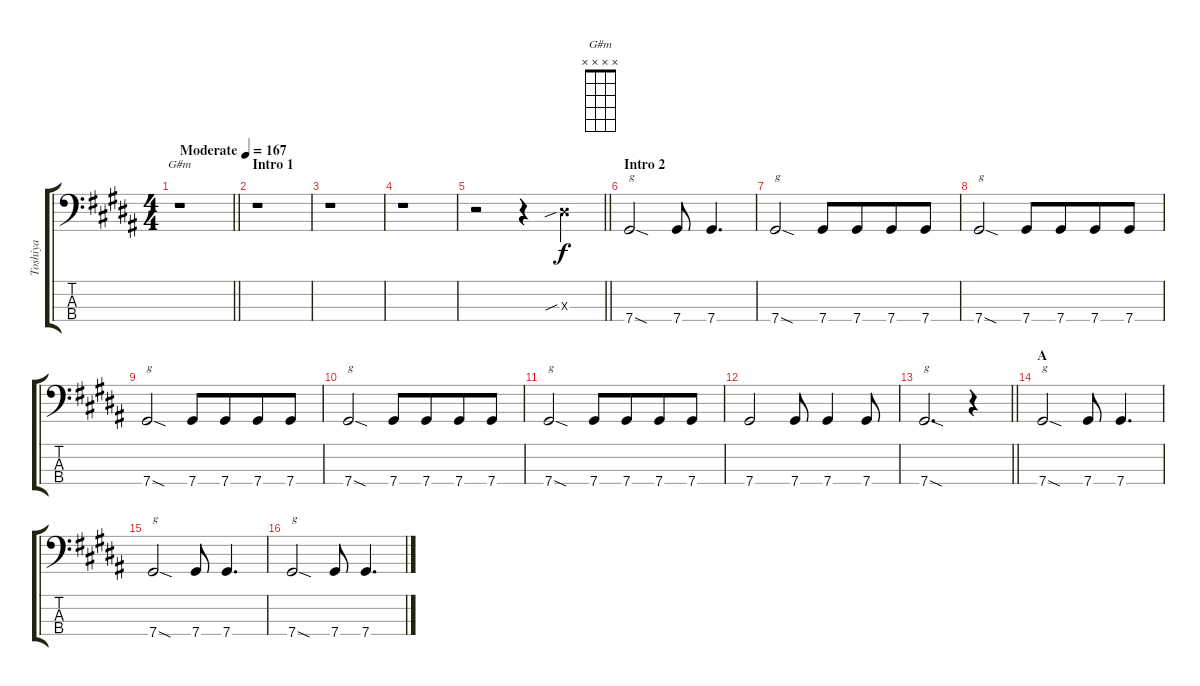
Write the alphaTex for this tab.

\track ("Toshiya" "Toshiya") {instrument electricbasspick}
\staff {score tabs}
\tuning (Gb2 Db2 Ab1 Db1) {hide}
\chord ("G#m" x x x x)
\ts (4 4)
\tempo (167 "Moderate")
\clef f4
\barLineRight lightlight
\ks g#minor
r.1{ch "G#m" dy f instrument electricbasspick} |
\section ("" "Intro 1")
r.1 |
r.1 |
r.1 |
\barLineRight lightlight
r.2 r.4 7.3{sib x}.4 |
\section ("" "Intro 2")
7.4{sod}.2{txt "g"} 7.4.8 7.4.4{d} |
7.4{sod}.2{txt "g"} 7.4.8 7.4.8{beam merge} 7.4.8 7.4.8 |
7.4{sod}.2{txt "g"} 7.4.8 7.4.8{beam merge} 7.4.8 7.4.8 |
7.4{sod}.2{txt "g"} 7.4.8 7.4.8{beam merge} 7.4.8 7.4.8 |
7.4{sod}.2{txt "g"} 7.4.8 7.4.8{beam merge} 7.4.8 7.4.8 |
7.4{sod}.2{txt "g"} 7.4.8 7.4.8{beam merge} 7.4.8 7.4.8 |
7.4.2 7.4.8 7.4.4 7.4.8 |
\barLineRight lightlight
7.4{sod}.2{d txt "g"} r.4 |
\section ("" "A")
7.4{sod}.2{txt "g"} 7.4.8 7.4.4{d} |
7.4{sod}.2{txt "g"} 7.4.8 7.4.4{d} |
7.4{sod}.2{txt "g"} 7.4.8 7.4.4{d}
